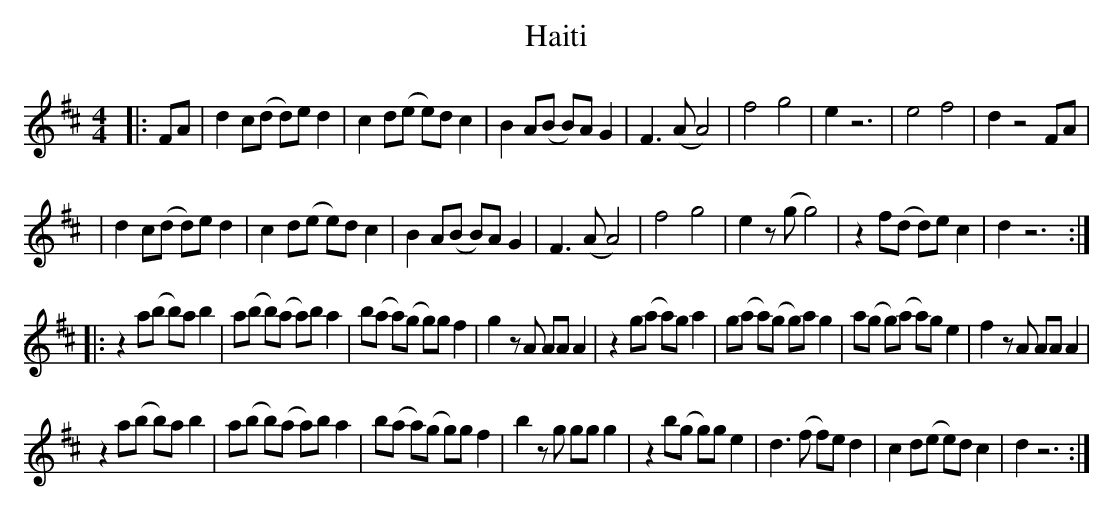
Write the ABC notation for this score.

X:1
T:Haiti
M:4/4
L:1/8
K:D
|: FA | d2 c(d d)e d2  | c2 d(e e)d c2 | B2 A(B B)A G2 | F3 (A A4) | f4 g4 | e2 z6 | e4 f4 | d2 z4 FA |
| d2 c(d d)e d2  | c2 d(e e)d c2 | B2 A(B B)A G2 | F3 (A A4) | f4 g4 | e2z(g g4) | z2 f(d d)e c2 | d2 z6 :|
|: z2 a(b b)a b2 | a(b b)(a a)b a2 | b(a a)(g g)g f2 | g2 zA AA A2 | z2 g(a a)g a2 | g(a a)(g g)a g2 | a(g g)(a a)g e2 | f2 zA AA A2 |
 z2 a(b b)a b2 | a(b b)(a a)b a2 | b(a a)(g g)g f2 | b2 zg gg g2 | z2 b(g g)g e2 | d3(f f)e d2 | c2 d(e e)d c2 | d2 z6 :|
